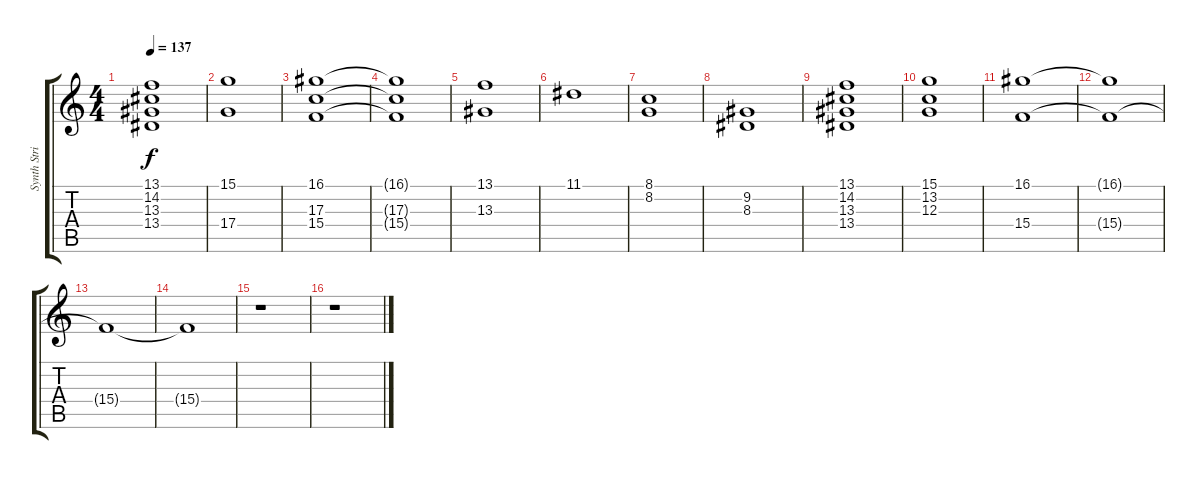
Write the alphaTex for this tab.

\track ("Synth String 1" "Synth Stri") {instrument synthstrings1}
\staff {score tabs}
\tuning (E4 B3 G3 D3 A2 E2) {hide}
\ts (4 4)
\tempo 137
\clef g2
\ks c
(13.1 14.2 13.3 13.4).1{dy f} |
(15.1 17.4).1 |
(16.1 17.3 15.4).1 |
(16.1{t} 17.3{t} 15.4{t}).1 |
(13.1 13.3).1 |
11.1.1 |
(8.1 8.2).1 |
(9.2 8.3).1 |
(13.1 14.2 13.3 13.4).1 |
(15.1 13.2 12.3).1 |
(16.1 15.4).1 |
(16.1{t} 15.4{t}).1 |
15.4{t}.1 |
15.4{t}.1 |
r.1 |
r.1
